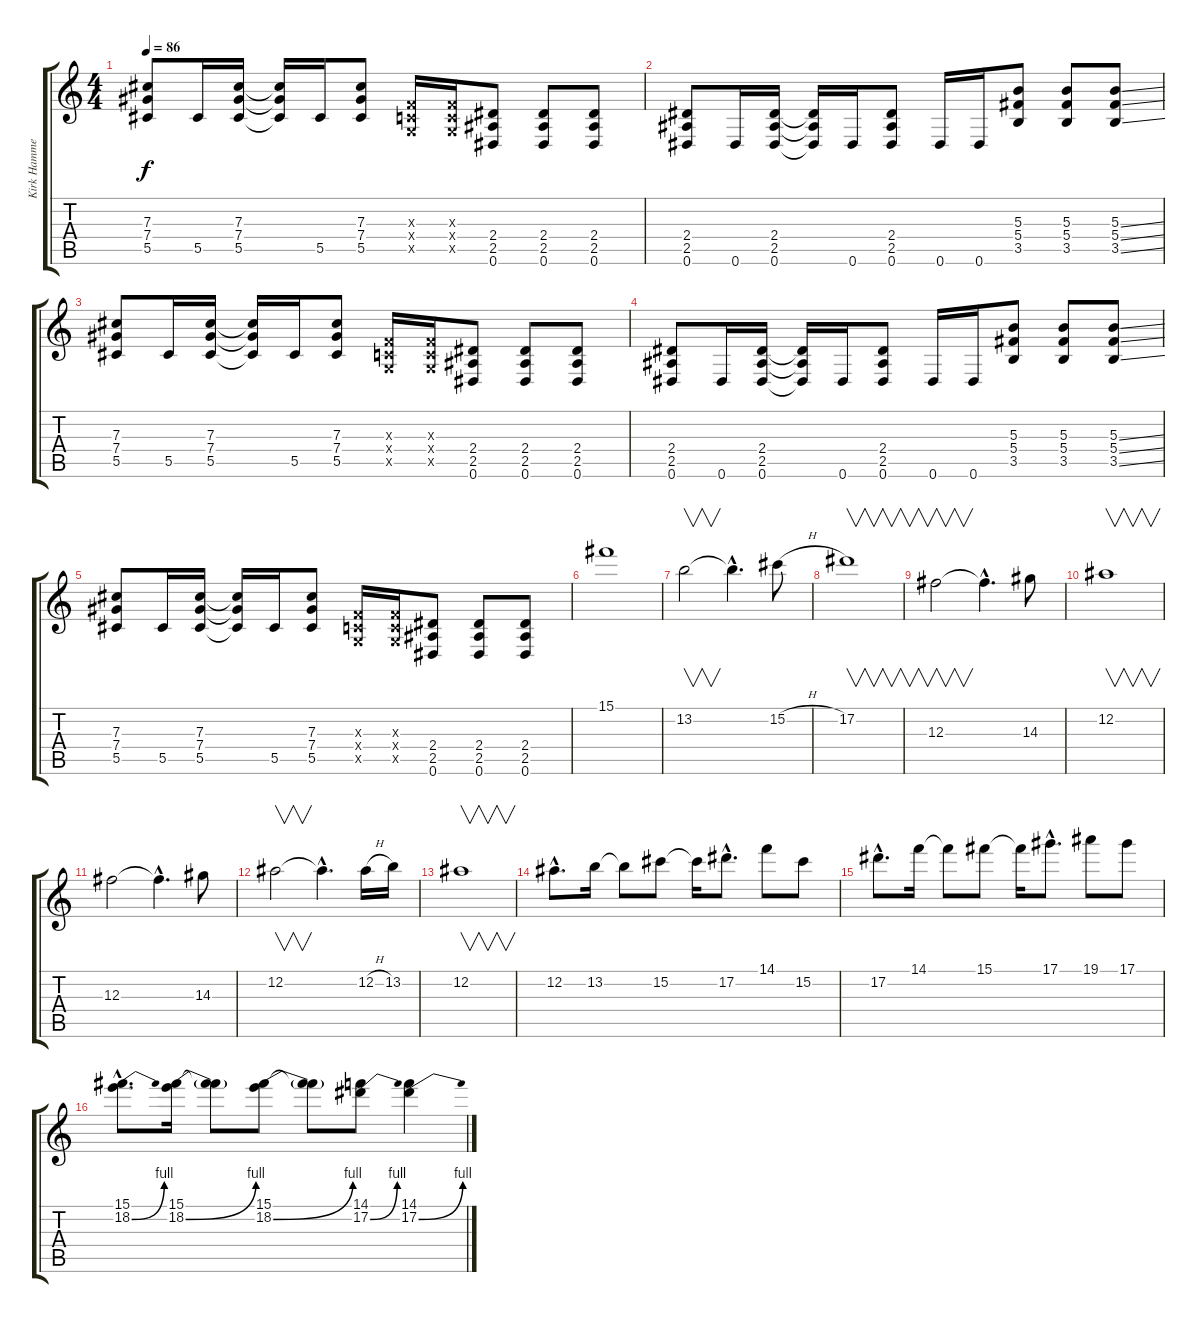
\track ("Kirk Hammett (disto)" "Kirk Hamme") {instrument distortionguitar}
\staff {score tabs}
\tuning (Eb4 Bb3 Gb3 Db3 Ab2 Eb2) {hide}
\ts (4 4)
\tempo 86
\clef g2
\ks c
(7.3 7.4 5.5).8{dy f} 5.5.16 (7.3 7.4 5.5).16 (7.3{t} 7.4{t} 5.5{t}).16 5.5.16 (7.3 7.4 5.5).8 (-1.3{x} -1.4{x} -1.5{x}).16 (-1.3{x} -1.4{x} -1.5{x}).16 (2.4 2.5 0.6).8 (2.4 2.5 0.6).8 (2.4 2.5 0.6).8 |
(2.4 2.5 0.6).8 0.6.16 (2.4 2.5 0.6).16 (2.4{t} 2.5{t} 0.6{t}).16 0.6.16 (2.4 2.5 0.6).8 0.6.16 0.6.16 (5.3 5.4 3.5).8 (5.3 5.4 3.5).8 (5.3{ss} 5.4{ss} 3.5{ss}).8 |
(7.3 7.4 5.5).8 5.5.16 (7.3 7.4 5.5).16 (7.3{t} 7.4{t} 5.5{t}).16 5.5.16 (7.3 7.4 5.5).8 (-1.3{x} -1.4{x} -1.5{x}).16 (-1.3{x} -1.4{x} -1.5{x}).16 (2.4 2.5 0.6).8 (2.4 2.5 0.6).8 (2.4 2.5 0.6).8 |
(2.4 2.5 0.6).8 0.6.16 (2.4 2.5 0.6).16 (2.4{t} 2.5{t} 0.6{t}).16 0.6.16 (2.4 2.5 0.6).8 0.6.16 0.6.16 (5.3 5.4 3.5).8 (5.3 5.4 3.5).8 (5.3{ss} 5.4{ss} 3.5{ss}).8 |
(7.3 7.4 5.5).8 5.5.16 (7.3 7.4 5.5).16 (7.3{t} 7.4{t} 5.5{t}).16 5.5.16 (7.3 7.4 5.5).8 (-1.3{x} -1.4{x} -1.5{x}).16 (-1.3{x} -1.4{x} -1.5{x}).16 (2.4 2.5 0.6).8 (2.4 2.5 0.6).8 (2.4 2.5 0.6).8 |
15.1.1 |
13.2.2{v} 13.2{hac t}.4{d} 15.2{h}.8 |
17.2.1{v} |
12.3.2{v} 12.3{hac t}.4{d} 14.3.8 |
12.2.1{v} |
12.3.2 12.3{hac t}.4{d} 14.3.8 |
12.2.2{v} 12.2{hac t}.4{d} 12.2{h}.16 13.2.16 |
12.2.1{v} |
12.2{hac}.8{d} 13.2.16 13.2{t}.8 15.2.8 15.2{t}.16 17.2{hac}.8{d} 14.1.8 15.2.8 |
17.2{hac}.8{d} 14.1.16 14.1{t}.8 15.1.8 15.1{t}.16 17.1{hac}.8{d} 19.1.8 17.1.8 |
(15.1{hac} 18.2{be (bend 0 0 60 4) hac}).8{d} (15.1 18.2{be (bend 0 0 60 4)}).16 (15.1{t} 18.2{t}).8 (15.1 18.2{be (bend 0 0 60 4)}).8 (15.1{t} 18.2{t}).8 (14.1 17.2{be (bend 0 0 60 4)}).8 (14.1 17.2{be (bend 0 0 60 4)}).4
